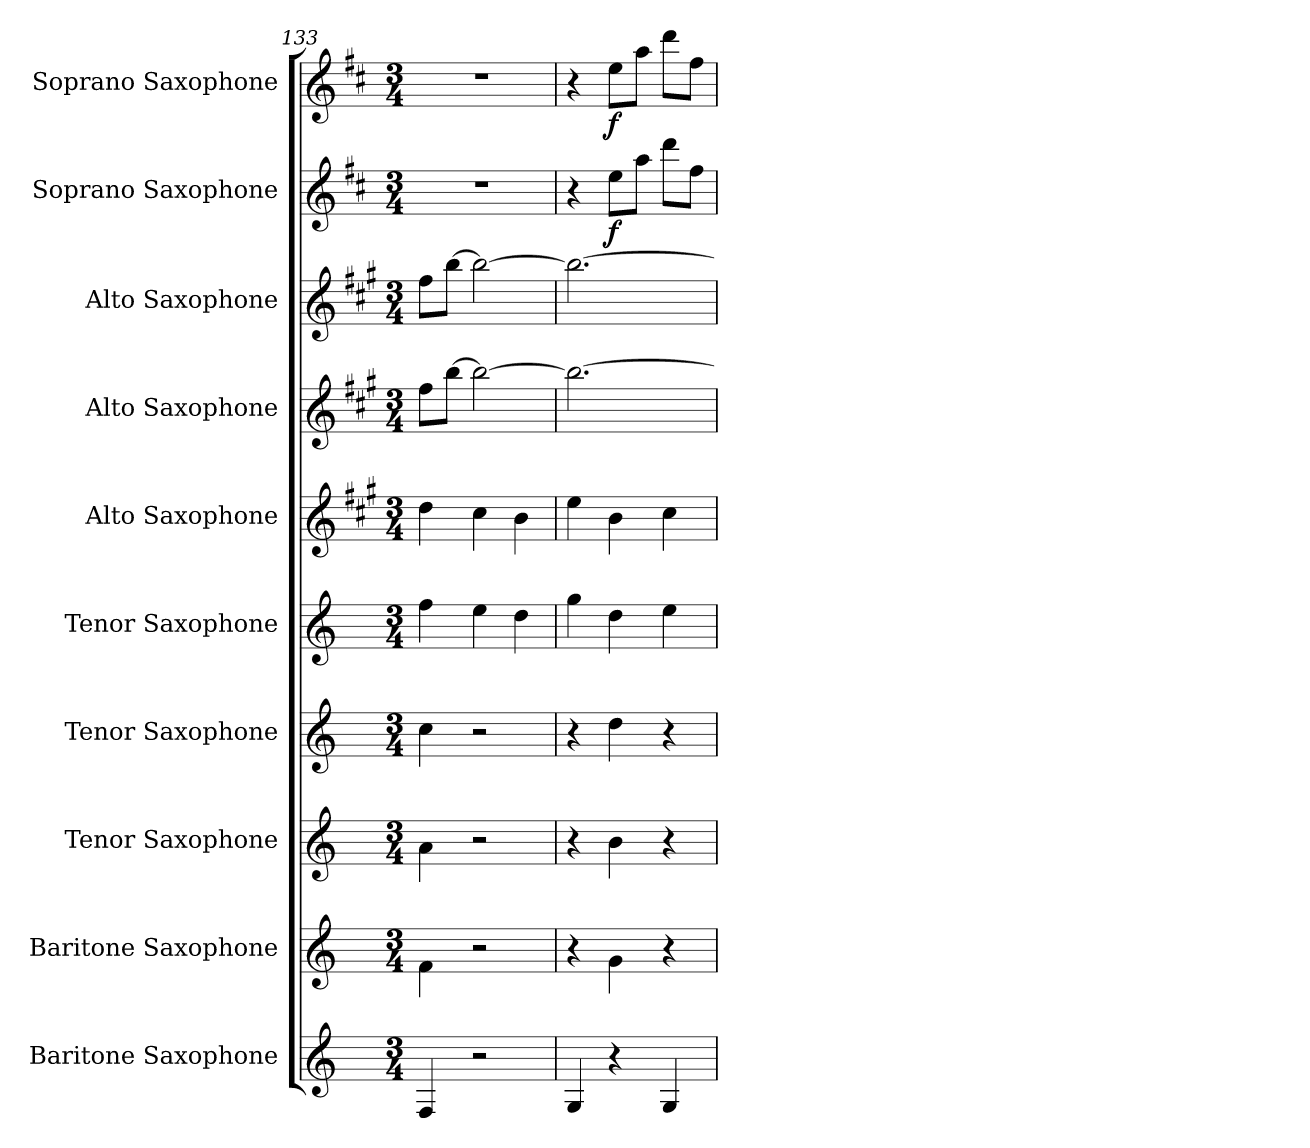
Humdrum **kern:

**kern	**kern	**kern	**kern	**kern	**kern	**kern	**kern	**kern	**dynam	**kern	**dynam
*part10	*part9	*part8	*part7	*part6	*part5	*part4	*part3	*part2	*part2	*part1	*part1
*staff10	*staff9	*staff8	*staff7	*staff6	*staff5	*staff4	*staff3	*staff2	*staff2	*staff1	*staff1
*I"Baritone Saxophone	*I"Baritone Saxophone	*I"Tenor Saxophone	*I"Tenor Saxophone	*I"Tenor Saxophone	*I"Alto Saxophone	*I"Alto Saxophone	*I"Alto Saxophone	*I"Soprano Saxophone	*	*I"Soprano Saxophone	*
*I'Bar. Sax.	*I'Bar. Sax.	*I'T. Sax.	*I'T. Sax.	*I'T. Sax.	*I'A. Sax.	*I'A. Sax.	*I'A. Sax.	*I'S. Sax.	*	*I'S. Sax.	*
*clefG2	*clefG2	*clefG2	*clefG2	*clefG2	*clefG2	*clefG2	*clefG2	*clefG2	*	*clefG2	*
*ITrd12c21	*ITrd12c21	*ITrd8c14	*ITrd8c14	*ITrd8c14	*ITrd5c9	*ITrd5c9	*ITrd5c9	*ITrd1c2	*	*ITrd1c2	*
*k[]	*k[]	*k[]	*k[]	*k[]	*k[]	*k[]	*k[]	*k[]	*	*k[]	*
*M3/4	*M3/4	*M3/4	*M3/4	*M3/4	*M3/4	*M3/4	*M3/4	*M3/4	*	*M3/4	*
=133	=133	=133	=133	=133	=133	=133	=133	=133	=133	=133	=133
4FF/	4F\	4A\	4c\	4f\	4f\	8a\L	8a\L	2.r	.	2.r	.
.	.	.	.	.	.	[8dd\J	[8dd\J	.	.	.	.
2r	2r	2r	2r	4e\	4e\	2dd\_	2dd\_	.	.	.	.
.	.	.	.	4d\	4d\	.	.	.	.	.	.
=134	=134	=134	=134	=134	=134	=134	=134	=134	=134	=134	=134
4GG/	4r	4r	4r	4g\	4g\	2.dd\_	2.dd\_	4r	.	4r	.
!	!	!	!	!	!	!	!	!	!LO:DY:b	!	!LO:DY:b
4r	4G\	4B\	4d\	4d\	4d\	.	.	8dd\L	f	8dd\L	f
.	.	.	.	.	.	.	.	8gg\J	.	8gg\J	.
4GG/	4r	4r	4r	4e\	4e\	.	.	8ccc\L	.	8ccc\L	.
.	.	.	.	.	.	.	.	8ee\J	.	8ee\J	.
=	=	=	=	=	=	=	=	=	=	=	=
*-	*-	*-	*-	*-	*-	*-	*-	*-	*-	*-	*-
